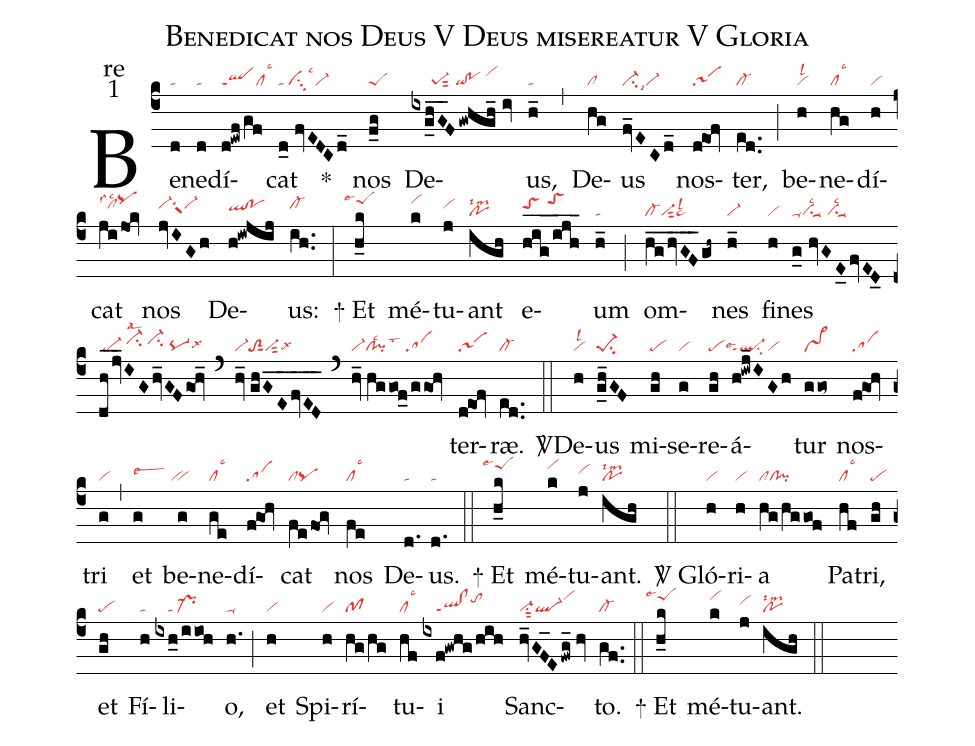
name:Benedicat nos Deus V Deus misereatur V Gloria;
office-part:re;
mode:1;
nabc-lines:1;
%%
(c4) Be(d|ta)ne(d|ta)dí(d!ewf/gf|qlppt1cllsc3)cat(d_0//fvEDCd_|ta/visu3lsc3vi-) <sp>*</sp>()
nos(f_g|peS) De(ixg_hG__F/gwhgh_//iv|//////pe-1sut2/qi!po/vihj)us,(h_|ta) (,)
De(hg|cl)us(fv_ECd_|ci-lsi9vi-) nos(d@eof|sa1)ter,(ed..|cl-) (;)
be(h|vilsl2)ne(hg|cllsc3)dí(h|vi)cat(jijok|clhilss1lsc2pqhk) nos(jvIGh|vi-hisu1suw1vi-hi)
De(h!iwjij|qlhh!pohh)us:(ih..|cl-hi) (:)

<sp>+</sp> Et(h_k|```peShklse4) mé(k|vihk)tu(j|vihi)ant(igh|polsim2) e(hig___/ijh___|toShi//toShk)um(h_|ta) (;)
om(hg__hvGF___gh~|cl-vi-sut2pe~lsl2)nes(h_|vi-)
fi(h|vi)nes(g_0//hvGE_0fvED_0|ta-visu1suu1lsc2/visu1suu1lsc2|dh_jv_IGhv_GFgoh_|/pe-/ci-hilsal2/ci-hi/pq-lsx6) (`)
(hv_//ghGE__fvED___|vi-toS2sut1vi-sut2lsx6) (`) (hv_//hggof_0/ggoh|vi-cl!pilsc2lst3/sa)
ter(d@eof|sa1)ræ.(ed..|cl-) (::)

<sp>V/</sp>De(h|vilsl2)us(g_h_GF|pe-1su2) mi(gh|pe)se(g|vi)re(gh|pelse6)á(h!iwj_IGh|ql-ppt1su2vi)tur(ggo~|vs>)
nos(f@goh|sa)tri(g|vi) (,)
et(g|vilsew1) be(g|vi)ne(ge|cllsc3)dí(f@goh|sa)cat(fefog|clpq) nos(fe|cllsc3) De(d.|ta)us.(d.|ta) (::)

<sp>+</sp> Et(h_k|```peShklse4) mé(k|vihk)tu(j|vihi)ant.(igh|polsim2) (::)

<sp>V/</sp> Gló(h|vi)ri(h|vi)a(hg/hggof|clcl!pi) Pa(hf|cllsc3)tri,(gh|pe) et(gh|pe) Fí(h|ta)li(ixh_0/iioh|////ta/pr-)o,(h.|ta-) (;) et(h|vi) Spi(h|vi)rí(hg/hg|pf)tu(hf|cllsc3)i(ixf!gwhg/hih|////ql!clppt1tohj) Sanc(hv_GF_E/fwg_//hv|vi-su1sut2ql-vihk)to.(gf..|cl-) (::)

<sp>+</sp> Et(h_k|```peShklse4) mé(k|vihk)tu(j|vihi)ant.(igh|polsim2) (::)
